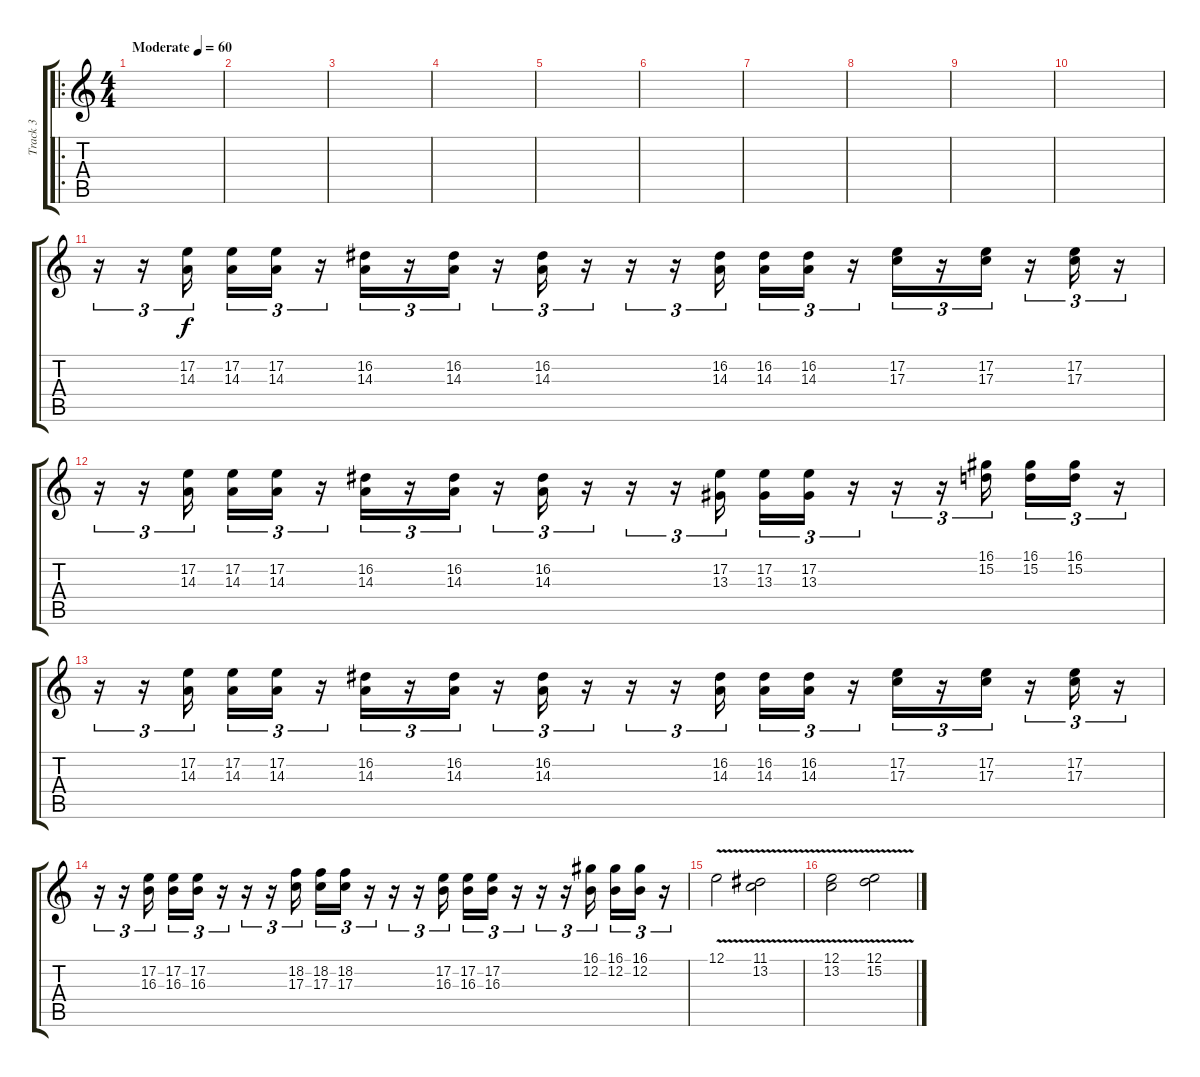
\track ("Track 3" "Track 3") {instrument churchorgan}
\staff {score tabs}
\tuning (E4 B3 G3 D3 A2 E2) {hide}
\ro
\ts (4 4)
\tempo (60 "Moderate")
\clef g2
\ks c
|
|
|
|
|
|
|
|
|
|
r.16{tu (3 2)} r.16{tu (3 2)} (17.2 14.3).16{tu (3 2) beam splitsecondary} (17.2 14.3).16{tu (3 2)} (17.2 14.3).16{tu (3 2)} r.16{tu (3 2)} (16.2 14.3).16{tu (3 2)} r.16{tu (3 2)} (16.2 14.3).16{tu (3 2)} r.16{tu (3 2)} (16.2 14.3).16{tu (3 2)} r.16{tu (3 2)} r.16{tu (3 2)} r.16{tu (3 2)} (16.2 14.3).16{tu (3 2) beam splitsecondary} (16.2 14.3).16{tu (3 2)} (16.2 14.3).16{tu (3 2)} r.16{tu (3 2)} (17.2 17.3).16{tu (3 2)} r.16{tu (3 2)} (17.2 17.3).16{tu (3 2)} r.16{tu (3 2)} (17.2 17.3).16{tu (3 2)} r.16{tu (3 2)} |
r.16{tu (3 2)} r.16{tu (3 2)} (17.2 14.3).16{tu (3 2) beam splitsecondary} (17.2 14.3).16{tu (3 2)} (17.2 14.3).16{tu (3 2)} r.16{tu (3 2)} (16.2 14.3).16{tu (3 2)} r.16{tu (3 2)} (16.2 14.3).16{tu (3 2)} r.16{tu (3 2)} (16.2 14.3).16{tu (3 2)} r.16{tu (3 2)} r.16{tu (3 2)} r.16{tu (3 2)} (17.2 13.3).16{tu (3 2) beam splitsecondary} (17.2 13.3).16{tu (3 2)} (17.2 13.3).16{tu (3 2)} r.16{tu (3 2)} r.16{tu (3 2)} r.16{tu (3 2)} (16.1 15.2).16{tu (3 2) beam splitsecondary} (16.1 15.2).16{tu (3 2)} (16.1 15.2).16{tu (3 2)} r.16{tu (3 2)} |
r.16{tu (3 2)} r.16{tu (3 2)} (17.2 14.3).16{tu (3 2) beam splitsecondary} (17.2 14.3).16{tu (3 2)} (17.2 14.3).16{tu (3 2)} r.16{tu (3 2)} (16.2 14.3).16{tu (3 2)} r.16{tu (3 2)} (16.2 14.3).16{tu (3 2)} r.16{tu (3 2)} (16.2 14.3).16{tu (3 2)} r.16{tu (3 2)} r.16{tu (3 2)} r.16{tu (3 2)} (16.2 14.3).16{tu (3 2) beam splitsecondary} (16.2 14.3).16{tu (3 2)} (16.2 14.3).16{tu (3 2)} r.16{tu (3 2)} (17.2 17.3).16{tu (3 2)} r.16{tu (3 2)} (17.2 17.3).16{tu (3 2)} r.16{tu (3 2)} (17.2 17.3).16{tu (3 2)} r.16{tu (3 2)} |
r.16{tu (3 2)} r.16{tu (3 2)} (17.2 16.3).16{tu (3 2) beam splitsecondary} (17.2 16.3).16{tu (3 2)} (17.2 16.3).16{tu (3 2)} r.16{tu (3 2)} r.16{tu (3 2)} r.16{tu (3 2)} (18.2 17.3).16{tu (3 2) beam splitsecondary} (18.2 17.3).16{tu (3 2)} (18.2 17.3).16{tu (3 2)} r.16{tu (3 2)} r.16{tu (3 2)} r.16{tu (3 2)} (17.2 16.3).16{tu (3 2) beam splitsecondary} (17.2 16.3).16{tu (3 2)} (17.2 16.3).16{tu (3 2)} r.16{tu (3 2)} r.16{tu (3 2)} r.16{tu (3 2)} (16.1 12.2).16{tu (3 2) beam splitsecondary} (16.1 12.2).16{tu (3 2)} (16.1 12.2).16{tu (3 2)} r.16{tu (3 2)} |
12.1{v}.2 (11.1{v} 13.2{v}).2 |
(12.1{v} 13.2{v}).2 (12.1{v} 15.2).2
